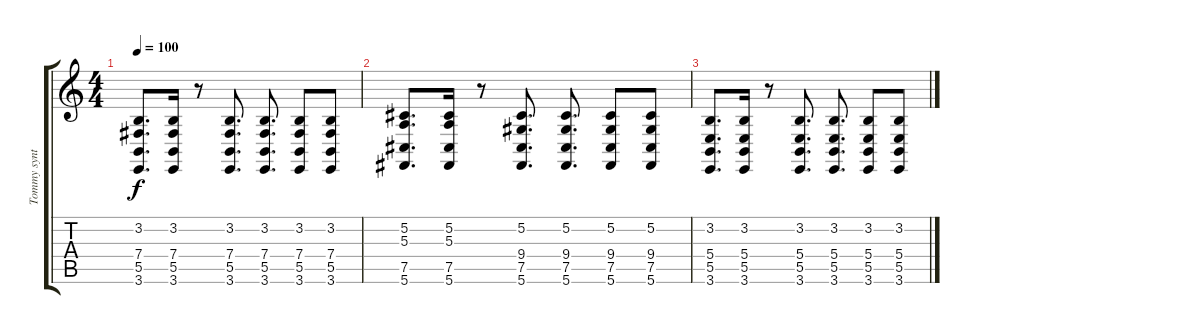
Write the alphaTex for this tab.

\track ("Tommy synth" "Tommy synt") {instrument lead2sawtooth}
\staff {score tabs}
\tuning (Db4 Ab3 E3 B2 Gb2 Db2) {hide}
\ts (4 4)
\tempo 100
\clef g2
\ks c
(3.2 7.4 5.5 3.6).8{d dy f} (3.2 7.4 5.5 3.6).16 r.8 (3.2 7.4 5.5 3.6).8{d} (3.2 7.4 5.5 3.6).8{d} (3.2 7.4 5.5 3.6).8 (3.2 7.4 5.5 3.6).8 |
(5.2 5.3 7.5 5.6).8{d} (5.2 5.3 7.5 5.6).16 r.8 (5.2 9.4 7.5 5.6).8{d} (5.2 9.4 7.5 5.6).8{d} (5.2 9.4 7.5 5.6).8 (5.2 9.4 7.5 5.6).8 |
(3.2 5.4 5.5 3.6).8{d} (3.2 5.4 5.5 3.6).16 r.8 (3.2 5.4 5.5 3.6).8{d} (3.2 5.4 5.5 3.6).8{d} (3.2 5.4 5.5 3.6).8 (3.2 5.4 5.5 3.6).8
